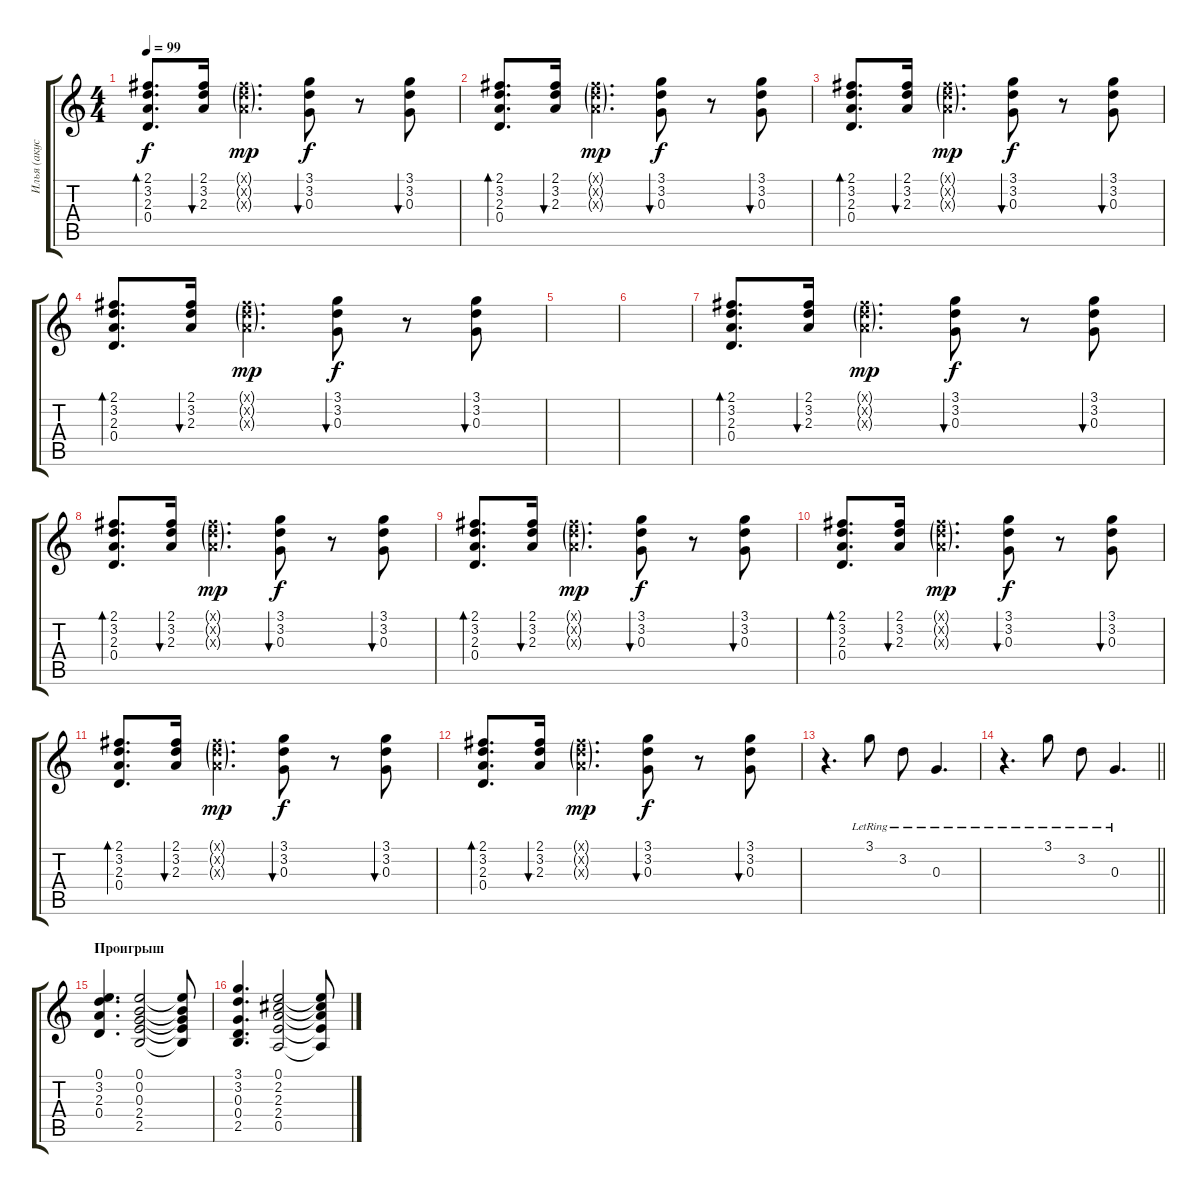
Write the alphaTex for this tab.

\track ("Илья (акустика)" "Илья (акус") {instrument acousticguitarsteel}
\staff {score tabs}
\tuning (E4 B3 G3 D3 A2 E2) {hide}
\ts (4 4)
\tempo 99
\clef g2
\ks c
(2.1 3.2 2.3 0.4).8{d bd 30 dy f} (2.1 3.2 2.3).16{bu 30} (2.1{g x} 3.2{g x} 2.3{g x}).4{d dy mp} (3.1 3.2 0.3).8{bu 30 dy f} r.8 (3.1 3.2 0.3).8{bu 30} |
(2.1 3.2 2.3 0.4).8{d bd 30} (2.1 3.2 2.3).16{bu 30} (2.1{g x} 3.2{g x} 2.3{g x}).4{d dy mp} (3.1 3.2 0.3).8{bu 30 dy f} r.8 (3.1 3.2 0.3).8{bu 30} |
(2.1 3.2 2.3 0.4).8{d bd 30} (2.1 3.2 2.3).16{bu 30} (2.1{g x} 3.2{g x} 2.3{g x}).4{d dy mp} (3.1 3.2 0.3).8{bu 30 dy f} r.8 (3.1 3.2 0.3).8{bu 30} |
(2.1 3.2 2.3 0.4).8{d bd 30} (2.1 3.2 2.3).16{bu 30} (2.1{g x} 3.2{g x} 2.3{g x}).4{d dy mp} (3.1 3.2 0.3).8{bu 30 dy f} r.8 (3.1 3.2 0.3).8{bu 30} |
|
|
(2.1 3.2 2.3 0.4).8{d bd 30} (2.1 3.2 2.3).16{bu 30} (2.1{g x} 3.2{g x} 2.3{g x}).4{d dy mp} (3.1 3.2 0.3).8{bu 30 dy f} r.8 (3.1 3.2 0.3).8{bu 30} |
(2.1 3.2 2.3 0.4).8{d bd 30} (2.1 3.2 2.3).16{bu 30} (2.1{g x} 3.2{g x} 2.3{g x}).4{d dy mp} (3.1 3.2 0.3).8{bu 30 dy f} r.8 (3.1 3.2 0.3).8{bu 30} |
(2.1 3.2 2.3 0.4).8{d bd 30} (2.1 3.2 2.3).16{bu 30} (2.1{g x} 3.2{g x} 2.3{g x}).4{d dy mp} (3.1 3.2 0.3).8{bu 30 dy f} r.8 (3.1 3.2 0.3).8{bu 30} |
(2.1 3.2 2.3 0.4).8{d bd 30} (2.1 3.2 2.3).16{bu 30} (2.1{g x} 3.2{g x} 2.3{g x}).4{d dy mp} (3.1 3.2 0.3).8{bu 30 dy f} r.8 (3.1 3.2 0.3).8{bu 30} |
(2.1 3.2 2.3 0.4).8{d bd 30} (2.1 3.2 2.3).16{bu 30} (2.1{g x} 3.2{g x} 2.3{g x}).4{d dy mp} (3.1 3.2 0.3).8{bu 30 dy f} r.8 (3.1 3.2 0.3).8{bu 30} |
(2.1 3.2 2.3 0.4).8{d bd 30} (2.1 3.2 2.3).16{bu 30} (2.1{g x} 3.2{g x} 2.3{g x}).4{d dy mp} (3.1 3.2 0.3).8{bu 30 dy f} r.8 (3.1 3.2 0.3).8{bu 30} |
r.4{d} 3.1{lr}.8 3.2{lr}.8 0.3{lr}.4{d} |
\barLineRight lightlight
r.4{d} 3.1{lr}.8 3.2{lr}.8 0.3{lr}.4{d} |
\section ("" "Проигрыш")
(0.1 3.2 2.3 0.4).4{d} (0.1 0.2 0.3 2.4 2.5).2 (0.1{t} 0.2{t} 0.3{t} 2.4{t} 2.5{t}).8 |
(3.1 3.2 0.3 0.4 2.5).4{d} (0.1 2.2 2.3 2.4 0.5).2 (0.1{t} 2.2{t} 2.3{t} 2.4{t} 0.5{t}).8
